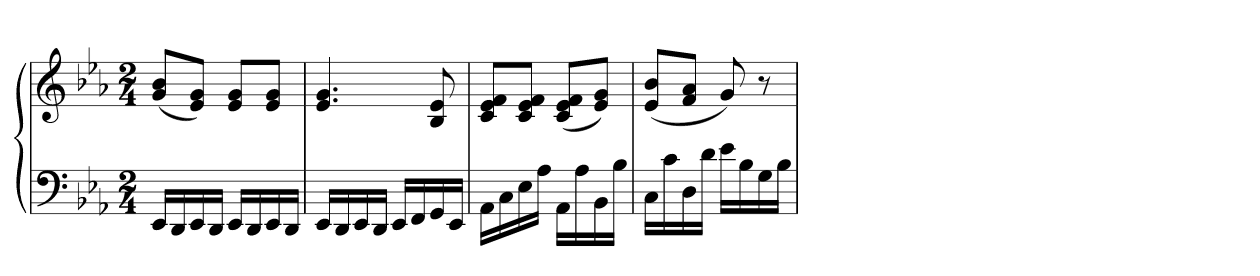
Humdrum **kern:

**kern	**kern
*part1	*part1
*staff2	*staff1
*clefF4	*clefG2
*k[b-e-a-]	*k[b-e-a-]
*E-:	*E-:
*M2/4	*M2/4
=	=
16EE-LL	(8g 8b-L
16DD	.
16EE-	8e- 8gJ)
16DDJJ	.
16EE-LL	8e- 8gL
16DD	.
16EE-	8e- 8gJ
16DDJJ	.
=46	=46
16EE-LL	4.e- 4.g
16DD	.
16EE-	.
16DDJJ	.
16EE-LL	.
16FF	.
16GG	8B- 8e-
16EE-JJ	.
=47	=47
16AA-LL	8c 8e- 8fL
16C	.
16E-	8c 8e- 8fJ
16A-JJ	.
16AA-LL	(8c 8e- 8fL
16A-	.
16BB-	8e- 8gJ)
16B-JJ	.
=48	=48
16CLL	(8e- 8b-L
16c	.
16D	8f 8a-J
16dJJ	.
16e-LL	8g)
16B-	.
16G	8r
16B-JJ	.
=	=
*-	*-
